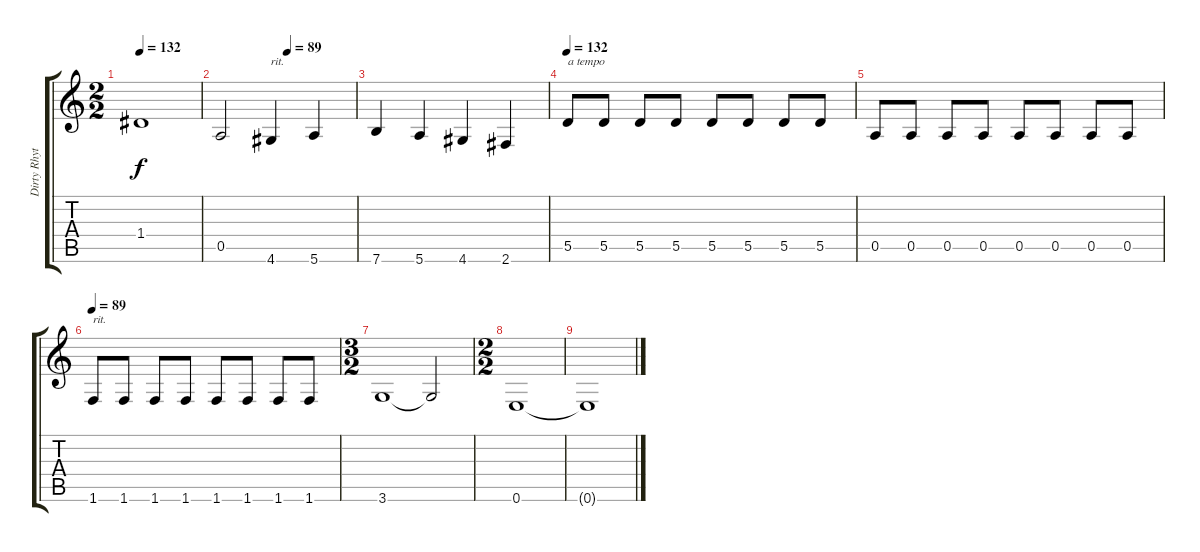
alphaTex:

\track ("Dirty Rhythm Guitar 2" "Dirty Rhyt") {instrument distortionguitar}
\staff {score tabs}
\tuning (E4 B3 G3 D3 A2 E2) {hide}
\ts (2 2)
\tempo 132
\clef g2
\ks c
1.4.1{dy f} |
\tempo (89 0.5)
0.5.2 4.6.4{txt "rit."} 5.6.4 |
7.6.4 5.6.4 4.6.4 2.6.4 |
\tempo 132
5.5.8{txt "a tempo"} 5.5.8 5.5.8 5.5.8 5.5.8 5.5.8 5.5.8 5.5.8 |
0.5.8 0.5.8 0.5.8 0.5.8 0.5.8 0.5.8 0.5.8 0.5.8 |
\tempo 89
1.6.8{txt "rit."} 1.6.8 1.6.8 1.6.8 1.6.8 1.6.8 1.6.8 1.6.8 |
\ts (3 2)
3.6.1 3.6{t}.2 |
\ts (2 2)
0.6.1 |
0.6{t}.1
